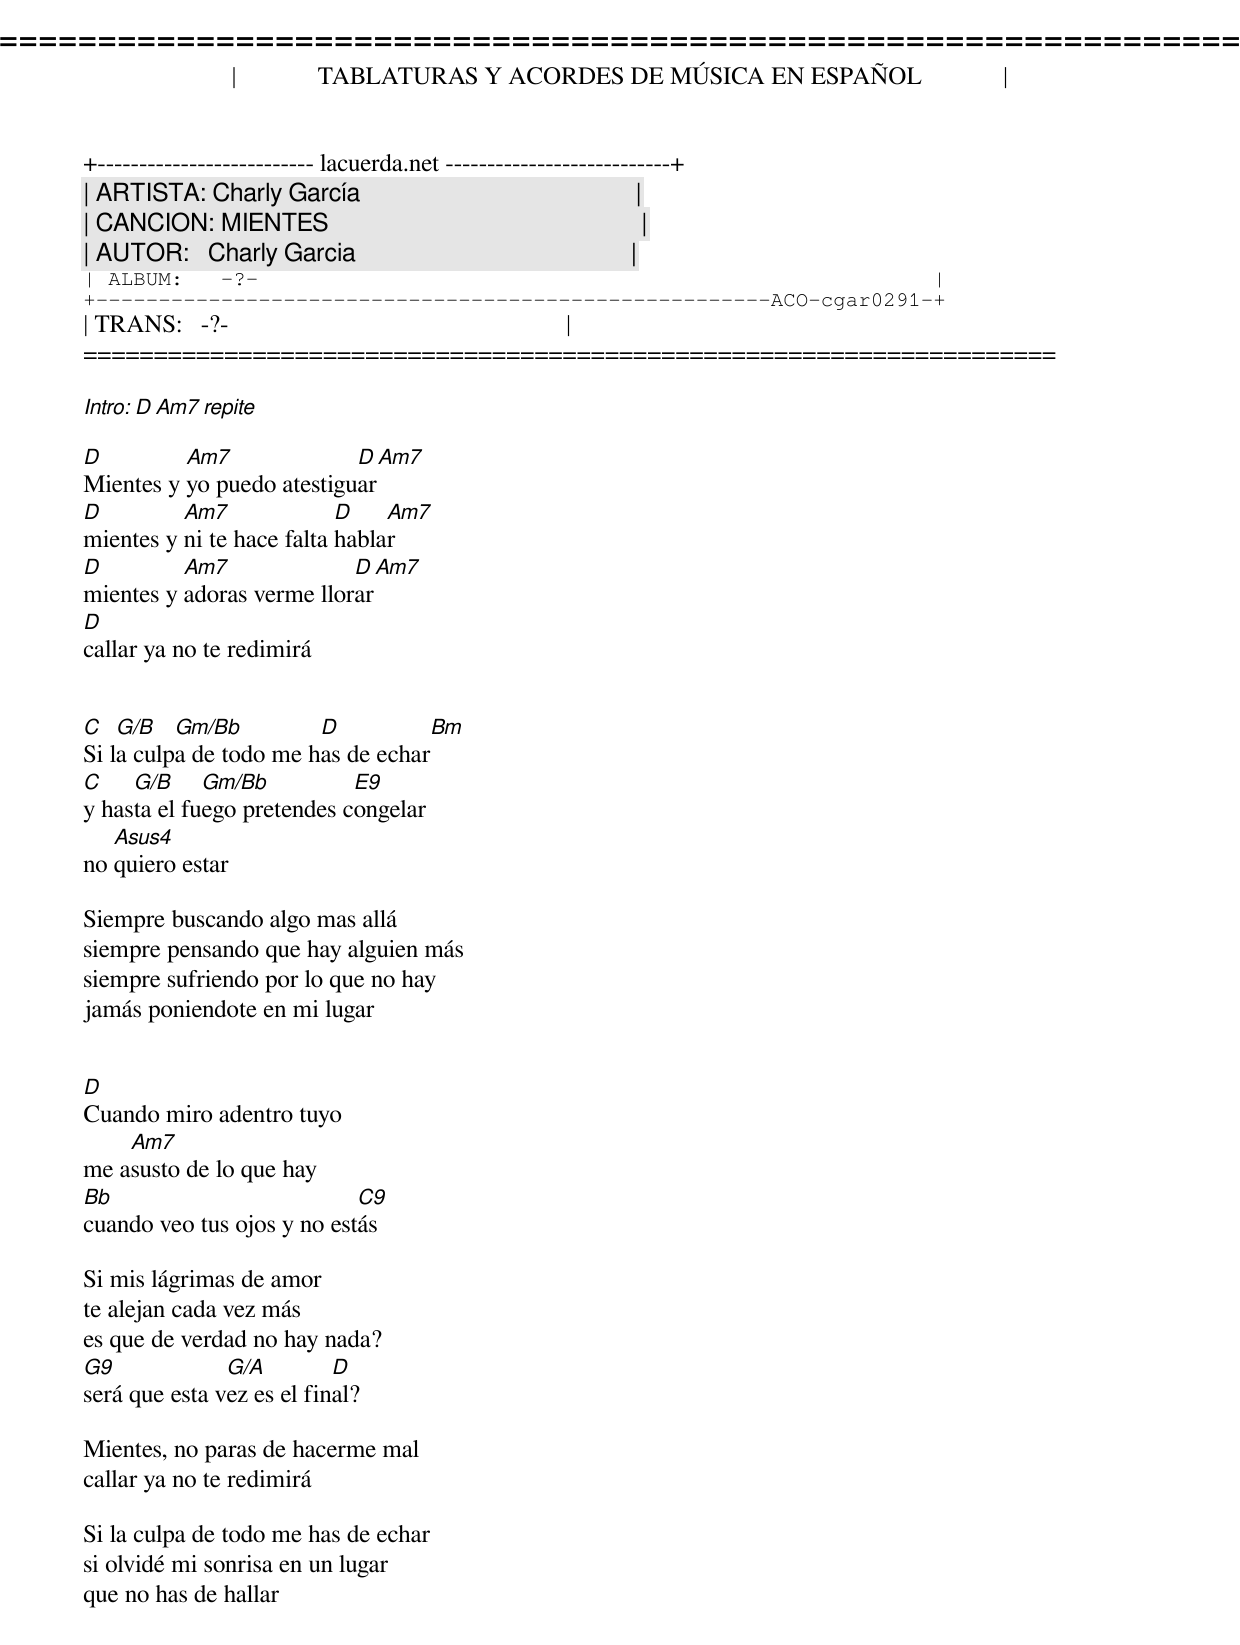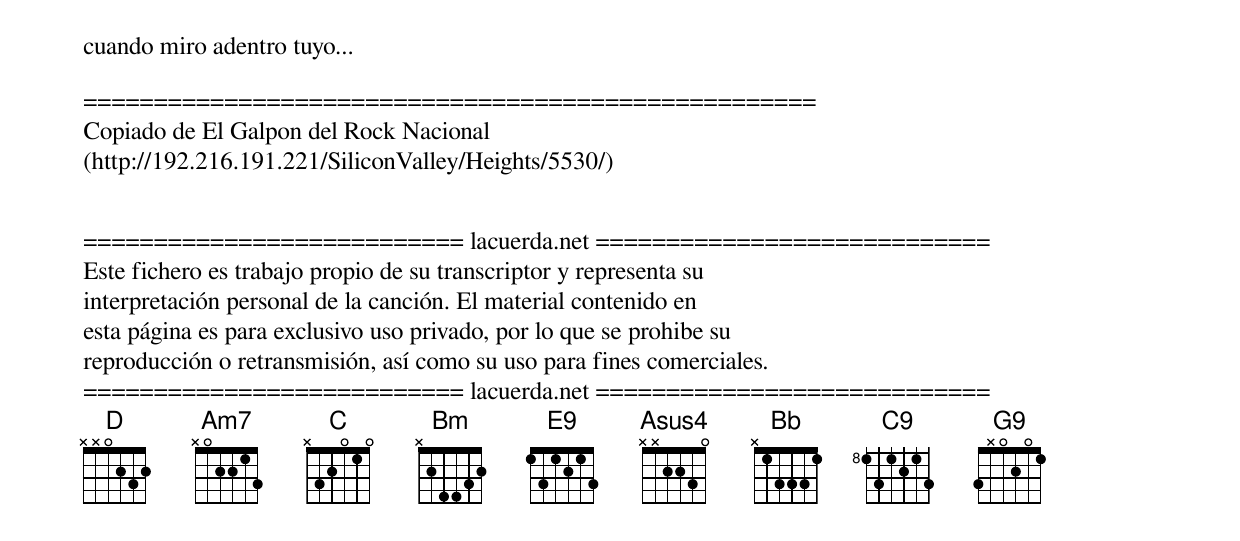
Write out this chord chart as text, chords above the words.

=====================================================================
|             TABLATURAS Y ACORDES DE MÚSICA EN ESPAÑOL             |
+-------------------------- lacuerda.net ---------------------------+
| ARTISTA: Charly García                                            |
| CANCION: MIENTES                                                  |
| AUTOR:   Charly Garcia                                            |
| ALBUM:   -?-                                                      |
+------------------------------------------------------ACO-cgar0291-+
| TRANS:   -?-                                                      |
=====================================================================

Intro: D  Am7          repite

D         Am7              D    Am7
Mientes y yo puedo atestiguar
D         Am7              D    Am7
mientes y ni te hace falta hablar
D         Am7              D    Am7
mientes y adoras verme llorar
D
callar ya no te redimirá


C   G/B   Gm/Bb         D           Bm
Si la culpa de todo me has de echar
C    G/B     Gm/Bb          E9
y hasta el fuego pretendes congelar
   Asus4
no quiero estar

Siempre buscando algo mas allá
siempre pensando que hay alguien más
siempre sufriendo por lo que no hay
jamás poniendote en mi lugar


D
Cuando miro adentro tuyo
    Am7
me asusto de lo que hay
Bb                          C9
cuando veo tus ojos y no estás

Si mis lágrimas de amor
te alejan cada vez más
es que de verdad no hay nada?
G9             G/A         D
será que esta vez es el final?

Mientes, no paras de hacerme mal
callar ya no te redimirá

Si la culpa de todo me has de echar
si olvidé mi sonrisa en un lugar
que no has de hallar

cuando miro adentro tuyo...

====================================================
Copiado de El Galpon del Rock Nacional
(http://192.216.191.221/SiliconValley/Heights/5530/)


=========================== lacuerda.net ============================
Este fichero es trabajo propio de su transcriptor y representa su
interpretación personal de la canción. El material contenido en
esta página es para exclusivo uso privado, por lo que se prohibe su
reproducción o retransmisión, así como su uso para fines comerciales.
=========================== lacuerda.net ============================
